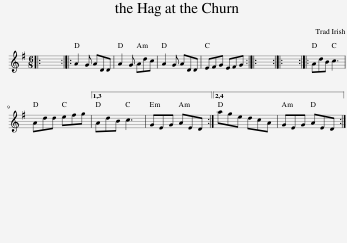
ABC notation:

X:1
L:1/8
M:6/8
I:linebreak $
K:G
V:1 treble
V:1
|: x6 :: A2 G ADD | A2 G Adc | A2 G ADD | EFG EFG :: %5
 x6 :: x6 :: AdB c3 |$ Add efg |1,3 AdB c3 | %10
 GEG AED :|2,4 age dcA | GEG AED :| %13
